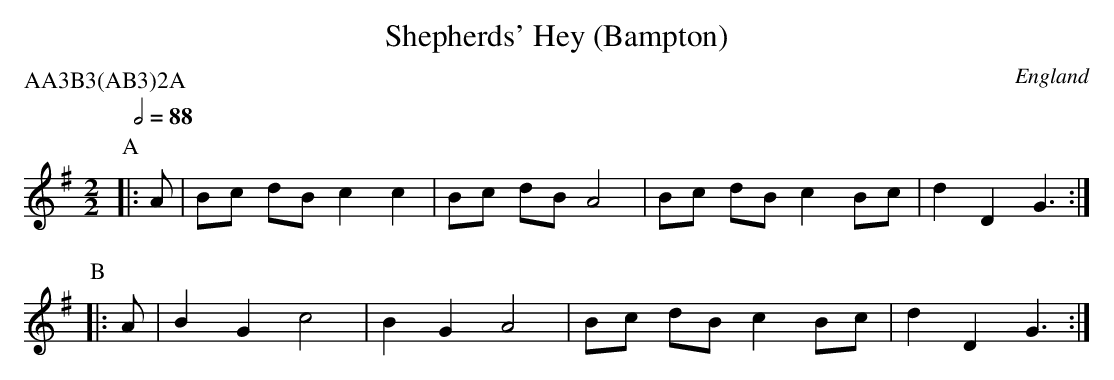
X:1
T:Shepherds' Hey (Bampton)
O:England
L:1/8
M:2/2
P:AA3B3(AB3)2A
Q:1/2=88
K:G major
P:A
|: A | Bc dB c2 c2 | Bc dB A4 | Bc dB c2 Bc | d2 D2 G3 :|
P:B
|: A | B2 G2 c4 | B2 G2 A4 | Bc dB c2 Bc | d2 D2 G3 :|
